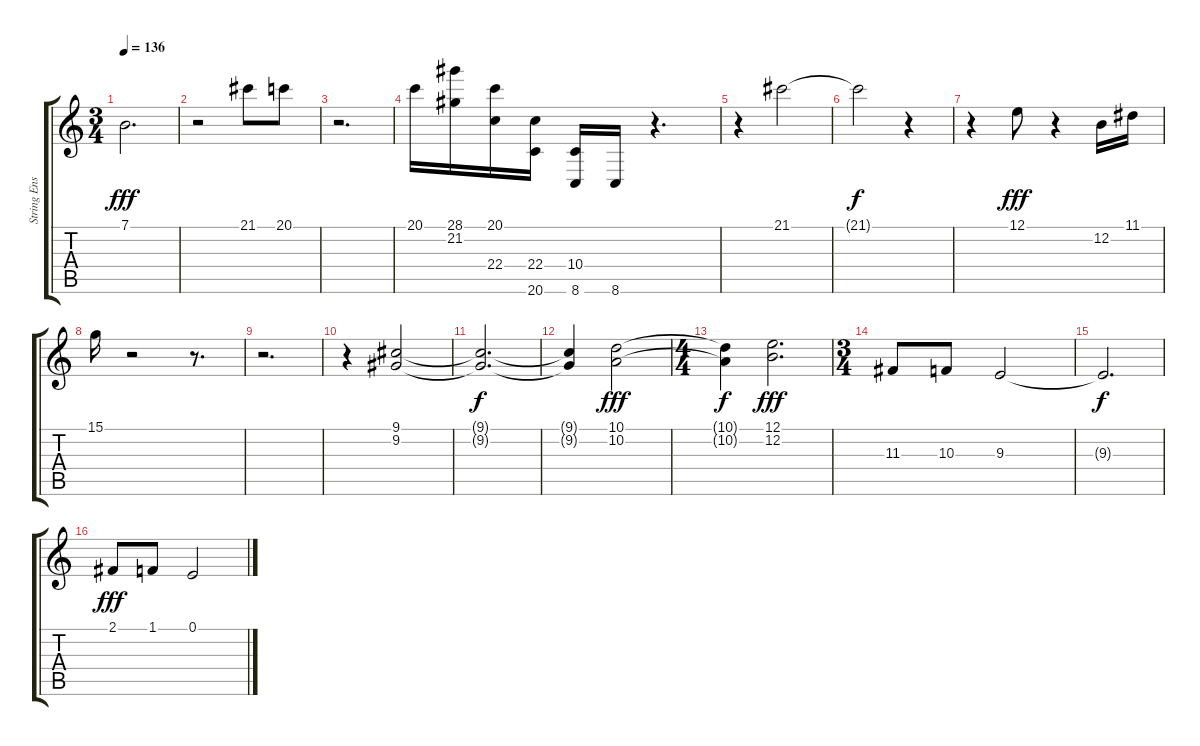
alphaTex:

\track ("String Ensemble 1" "String Ens") {instrument stringensemble1}
\staff {score tabs}
\tuning (E4 B3 G3 D3 A2 E2) {hide}
\ts (3 4)
\tempo 136
\clef g2
\ks c
7.1.2{d dy fff} |
r.2 21.1.8 20.1.8 |
r.2{d} |
20.1.16 (28.1 21.2).16 (20.1 22.4).16 (22.4 20.6).16 (10.4 8.6).16 8.6.16 r.4{d} |
r.4 21.1.2{volume 6} |
21.1{t}.2{dy f} r.4 |
r.4 12.1.8{dy fff volume 16} r.4 12.2.16 11.1.16 |
15.1.16 r.2 r.8{d} |
r.2{d} |
r.4 (9.1 9.2).2{volume 6} |
(9.1{t} 9.2{t}).2{d dy f} |
(9.1{t} 9.2{t}).4 (10.1 10.2).2{dy fff volume 6} |
\ts (4 4)
(10.1{t} 10.2{t}).4{dy f} (12.1 12.2).2{d dy fff volume 6} |
\ts (3 4)
11.3.8{volume 16} 10.3.8 9.3.2 |
9.3{t}.2{d dy f} |
2.1.8{dy fff} 1.1.8 0.1.2
